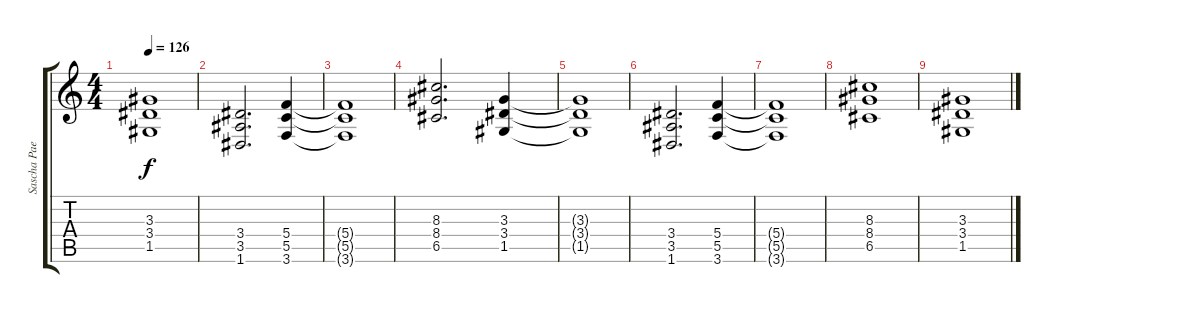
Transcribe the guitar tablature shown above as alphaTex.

\track ("Sascha Paeth - Rhythm guitar" "Sascha Pae") {instrument overdrivenguitar}
\staff {score tabs}
\tuning (D4 A3 F3 C3 G2 D2) {hide}
\ts (4 4)
\tempo 126
\clef g2
\ks c
(3.3 3.4 1.5).1{dy f} |
(3.4 3.5 1.6).2{d} (5.4 5.5 3.6).4 |
(5.4{t} 5.5{t} 3.6{t}).1 |
(8.3 8.4 6.5).2{d} (3.3 3.4 1.5).4 |
(3.3{t} 3.4{t} 1.5{t}).1 |
(3.4 3.5 1.6).2{d} (5.4 5.5 3.6).4 |
(5.4{t} 5.5{t} 3.6{t}).1 |
(8.3 8.4 6.5).1 |
(3.3 3.4 1.5).1
